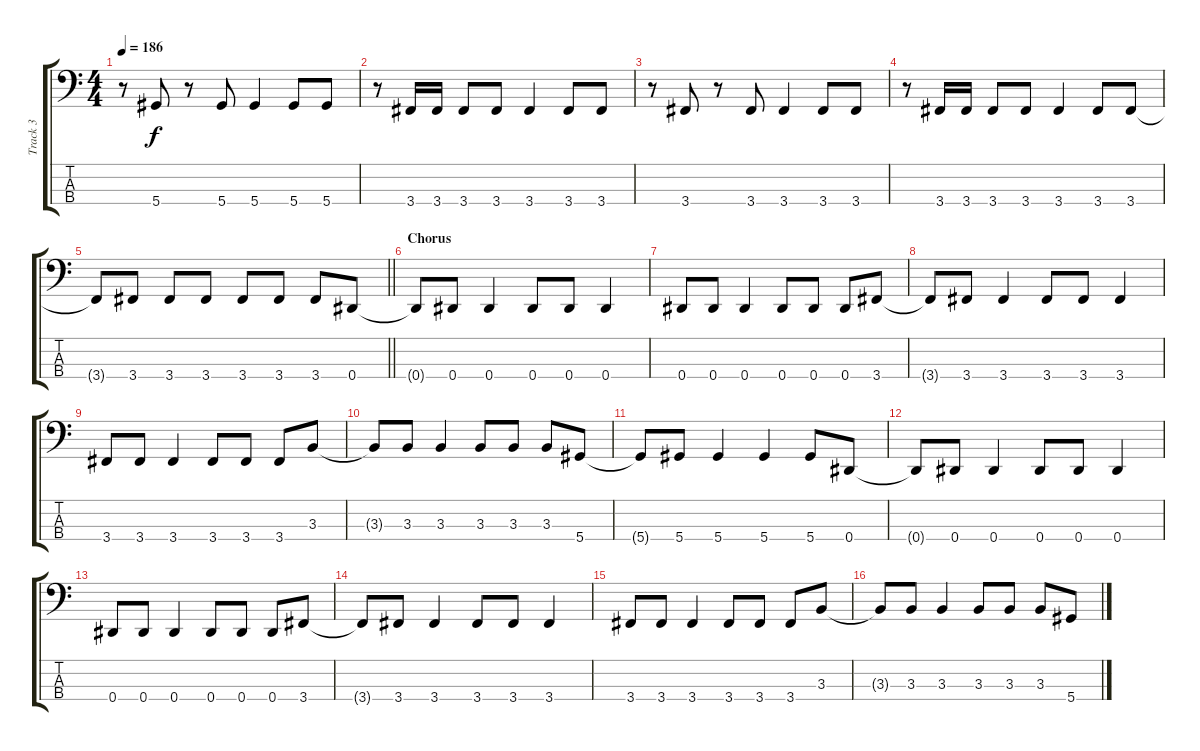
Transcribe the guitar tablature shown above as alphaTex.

\track ("Track 3" "Track 3") {instrument electricbasspick}
\staff {score tabs}
\tuning (Gb2 Db2 Ab1 Eb1) {hide}
\ts (4 4)
\tempo 186
\clef f4
\ks c
r.8{dy f} 5.4.8 r.8 5.4.8 5.4.4 5.4.8 5.4.8 |
r.8 3.4.16 3.4.16 3.4.8 3.4.8 3.4.4 3.4.8 3.4.8 |
r.8 3.4.8 r.8 3.4.8 3.4.4 3.4.8 3.4.8 |
r.8 3.4.16 3.4.16 3.4.8 3.4.8 3.4.4 3.4.8 3.4.8 |
\barLineRight lightlight
3.4{t}.8 3.4.8 3.4.8 3.4.8 3.4.8 3.4.8 3.4.8 0.4.8 |
\section ("" "Chorus")
0.4{t}.8 0.4.8 0.4.4 0.4.8 0.4.8 0.4.4 |
0.4.8 0.4.8 0.4.4 0.4.8 0.4.8 0.4.8 3.4.8 |
3.4{t}.8 3.4.8 3.4.4 3.4.8 3.4.8 3.4.4 |
3.4.8 3.4.8 3.4.4 3.4.8 3.4.8 3.4.8 3.3.8 |
3.3{t}.8 3.3.8 3.3.4 3.3.8 3.3.8 3.3.8 5.4.8 |
5.4{t}.8 5.4.8 5.4.4 5.4.4 5.4.8 0.4.8 |
0.4{t}.8 0.4.8 0.4.4 0.4.8 0.4.8 0.4.4 |
0.4.8 0.4.8 0.4.4 0.4.8 0.4.8 0.4.8 3.4.8 |
3.4{t}.8 3.4.8 3.4.4 3.4.8 3.4.8 3.4.4 |
3.4.8 3.4.8 3.4.4 3.4.8 3.4.8 3.4.8 3.3.8 |
3.3{t}.8 3.3.8 3.3.4 3.3.8 3.3.8 3.3.8 5.4.8
